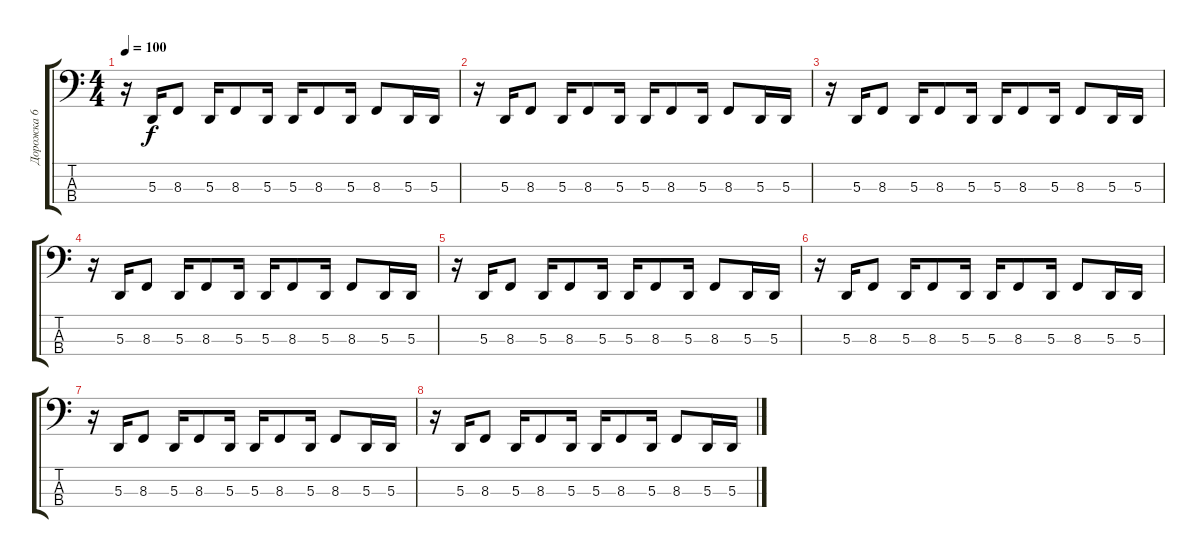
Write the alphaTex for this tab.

\track ("Дорожка 6" "Дорожка 6") {instrument synthbrass1}
\staff {score tabs}
\tuning (G2 D2 A1 E1) {hide}
\ts (4 4)
\tempo 100
\clef f4
\ks c
r.16{dy f} 5.3.16 8.3.8 5.3.16 8.3.8 5.3.16 5.3.16 8.3.8 5.3.16 8.3.8 5.3.16 5.3.16 |
r.16 5.3.16 8.3.8 5.3.16 8.3.8 5.3.16 5.3.16 8.3.8 5.3.16 8.3.8 5.3.16 5.3.16 |
r.16 5.3.16 8.3.8 5.3.16 8.3.8 5.3.16 5.3.16 8.3.8 5.3.16 8.3.8 5.3.16 5.3.16 |
r.16 5.3.16 8.3.8 5.3.16 8.3.8 5.3.16 5.3.16 8.3.8 5.3.16 8.3.8 5.3.16 5.3.16 |
r.16 5.3.16 8.3.8 5.3.16 8.3.8 5.3.16 5.3.16 8.3.8 5.3.16 8.3.8 5.3.16 5.3.16 |
r.16 5.3.16 8.3.8 5.3.16 8.3.8 5.3.16 5.3.16 8.3.8 5.3.16 8.3.8 5.3.16 5.3.16 |
r.16 5.3.16 8.3.8 5.3.16 8.3.8 5.3.16 5.3.16 8.3.8 5.3.16 8.3.8 5.3.16 5.3.16 |
r.16 5.3.16 8.3.8 5.3.16 8.3.8 5.3.16 5.3.16 8.3.8 5.3.16 8.3.8 5.3.16 5.3.16
